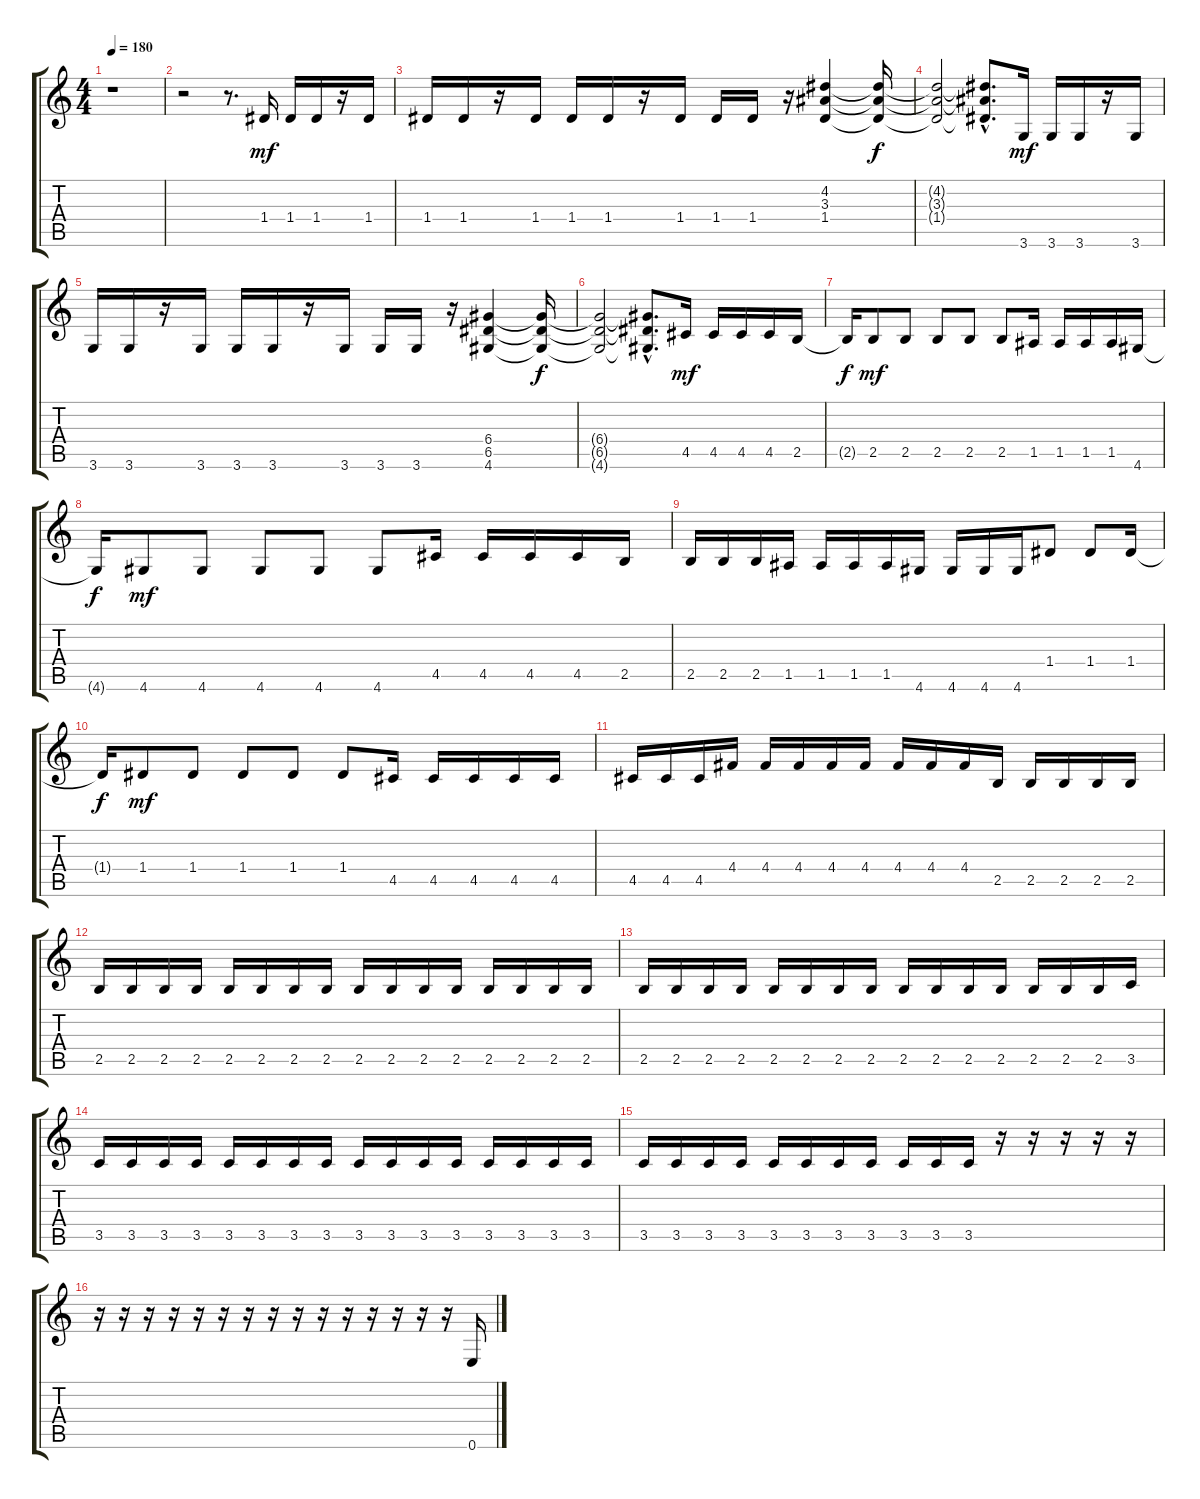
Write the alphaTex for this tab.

\track "" {instrument overdrivenguitar}
\staff {score tabs}
\tuning (E4 B3 G3 D3 A2 E2) {hide}
\ts (4 4)
\tempo 180
\clef g2
\ks c
r.1{dy f} |
r.2 r.8{d} 1.4.16{dy mf} 1.4.16 1.4.16 r.16 1.4.16 |
1.4.16 1.4.16 r.16 1.4.16 1.4.16 1.4.16 r.16 1.4.16 1.4.16 1.4.16 r.16 (4.2 3.3 1.4).4 (4.2{t} 3.3{t} 1.4{t}).16{dy f} |
(4.2{t} 3.3{t} 1.4{t}).2 (4.2{hac t} 3.3{hac t} 1.4{hac t}).8{d} 3.6.16{dy mf} 3.6.16 3.6.16 r.16 3.6.16 |
3.6.16 3.6.16 r.16 3.6.16 3.6.16 3.6.16 r.16 3.6.16 3.6.16 3.6.16 r.16 (6.4 6.5 4.6).4 (6.4{t} 6.5{t} 4.6{t}).16{dy f} |
(6.4{t} 6.5{t} 4.6{t}).2 (6.4{hac t} 6.5{hac t} 4.6{hac t}).8{d} 4.5.16{dy mf} 4.5.16 4.5.16 4.5.16 2.5.16 |
2.5{t}.16{dy f} 2.5.8{dy mf} 2.5.8 2.5.8 2.5.8 2.5.8 1.5.16 1.5.16 1.5.16 1.5.16 4.6.16 |
4.6{t}.16{dy f} 4.6.8{dy mf} 4.6.8 4.6.8 4.6.8 4.6.8 4.5.16 4.5.16 4.5.16 4.5.16 2.5.16 |
2.5.16 2.5.16 2.5.16 1.5.16 1.5.16 1.5.16 1.5.16 4.6.16 4.6.16 4.6.16 4.6.16 1.4.8 1.4.8 1.4.16 |
1.4{t}.16{dy f} 1.4.8{dy mf} 1.4.8 1.4.8 1.4.8 1.4.8 4.5.16 4.5.16 4.5.16 4.5.16 4.5.16 |
4.5.16 4.5.16 4.5.16 4.4.16 4.4.16 4.4.16 4.4.16 4.4.16 4.4.16 4.4.16 4.4.16 2.5.16 2.5.16 2.5.16 2.5.16 2.5.16 |
2.5.16 2.5.16 2.5.16 2.5.16 2.5.16 2.5.16 2.5.16 2.5.16 2.5.16 2.5.16 2.5.16 2.5.16 2.5.16 2.5.16 2.5.16 2.5.16 |
2.5.16 2.5.16 2.5.16 2.5.16 2.5.16 2.5.16 2.5.16 2.5.16 2.5.16 2.5.16 2.5.16 2.5.16 2.5.16 2.5.16 2.5.16 3.5.16 |
3.5.16 3.5.16 3.5.16 3.5.16 3.5.16 3.5.16 3.5.16 3.5.16 3.5.16 3.5.16 3.5.16 3.5.16 3.5.16 3.5.16 3.5.16 3.5.16 |
3.5.16 3.5.16 3.5.16 3.5.16 3.5.16 3.5.16 3.5.16 3.5.16 3.5.16 3.5.16 3.5.16 r.16 r.16 r.16 r.16 r.16 |
r.16 r.16 r.16 r.16 r.16 r.16 r.16 r.16 r.16 r.16 r.16 r.16 r.16 r.16 r.16 0.6.16
